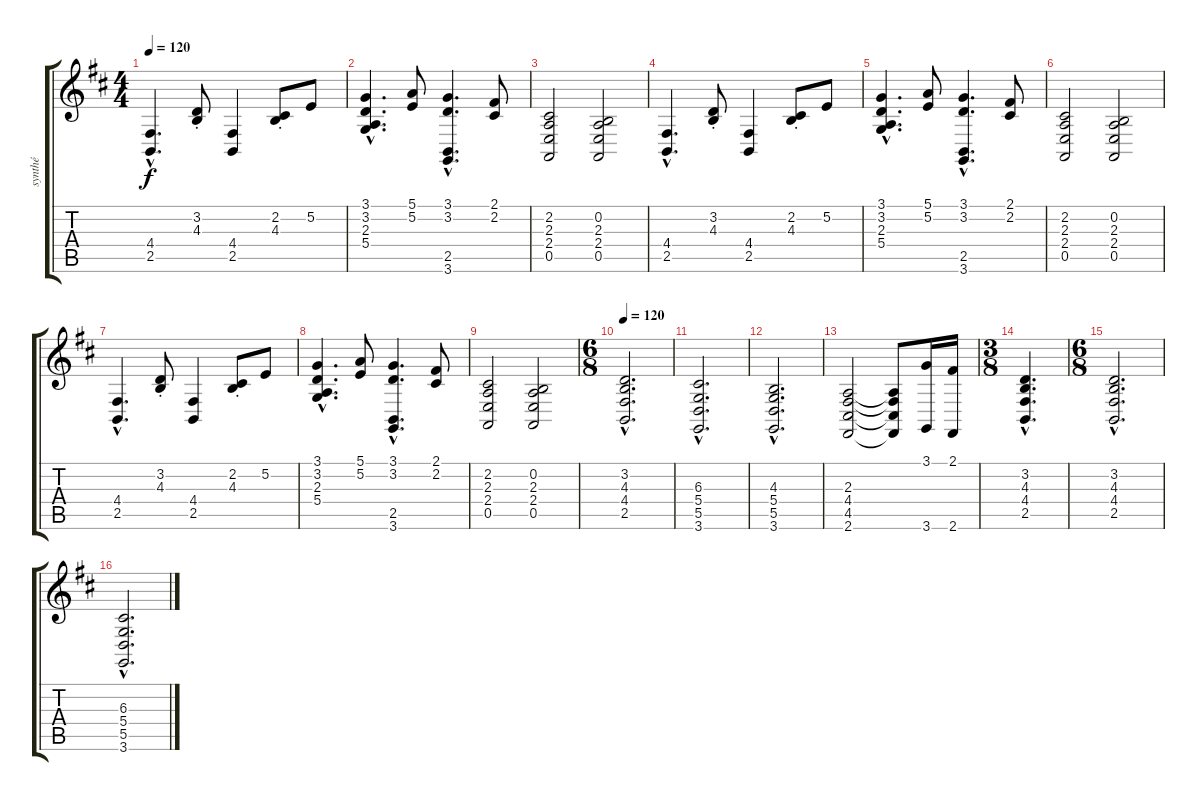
\track ("synthé" "synthé") {instrument stringensemble1}
\staff {score tabs}
\tuning (E4 B3 G3 D3 A2 E2) {hide}
\ts (4 4)
\tempo 120
\clef g2
\ks bminor
(4.4{hac} 2.5{hac}).4{d dy f} (3.2{st} 4.3{st}).8 (4.4 2.5).4 (2.2{st} 4.3{st}).8 5.2.8 |
(3.1{hac} 3.2{hac} 2.3{hac} 5.4{hac}).4{d} (5.1 5.2).8 (3.1{hac} 3.2{hac} 2.5{hac} 3.6{hac}).4{d} (2.1 2.2).8 |
(2.2 2.3 2.4 0.5).2 (0.2 2.3 2.4 0.5).2 |
(4.4{hac} 2.5{hac}).4{d} (3.2{st} 4.3{st}).8 (4.4 2.5).4 (2.2{st} 4.3{st}).8 5.2.8 |
(3.1{hac} 3.2{hac} 2.3{hac} 5.4{hac}).4{d} (5.1 5.2).8 (3.1{hac} 3.2{hac} 2.5{hac} 3.6{hac}).4{d} (2.1 2.2).8 |
(2.2 2.3 2.4 0.5).2 (0.2 2.3 2.4 0.5).2 |
(4.4{hac} 2.5{hac}).4{d} (3.2{st} 4.3{st}).8 (4.4 2.5).4 (2.2{st} 4.3{st}).8 5.2.8 |
(3.1{hac} 3.2{hac} 2.3{hac} 5.4{hac}).4{d} (5.1 5.2).8 (3.1{hac} 3.2{hac} 2.5{hac} 3.6{hac}).4{d} (2.1 2.2).8 |
(2.2 2.3 2.4 0.5).2 (0.2 2.3 2.4 0.5).2 |
\ts (6 8)
\tempo 120
(3.2{hac} 4.3{hac} 4.4{hac} 2.5{hac}).2{d} |
(6.3{hac} 5.4{hac} 5.5{hac} 3.6{hac}).2{d} |
(4.3{hac} 5.4{hac} 5.5{hac} 3.6{hac}).2{d} |
(2.3 4.4 4.5 2.6).2 (2.3{t} 4.4{t} 4.5{t} 2.6{t}).8 (3.1 3.6).16 (2.1 2.6).16 |
\ts (3 8)
(3.2{hac} 4.3{hac} 4.4{hac} 2.5{hac}).4{d} |
\ts (6 8)
(3.2{hac} 4.3{hac} 4.4{hac} 2.5{hac}).2{d} |
(6.3{hac} 5.4{hac} 5.5{hac} 3.6{hac}).2{d}
